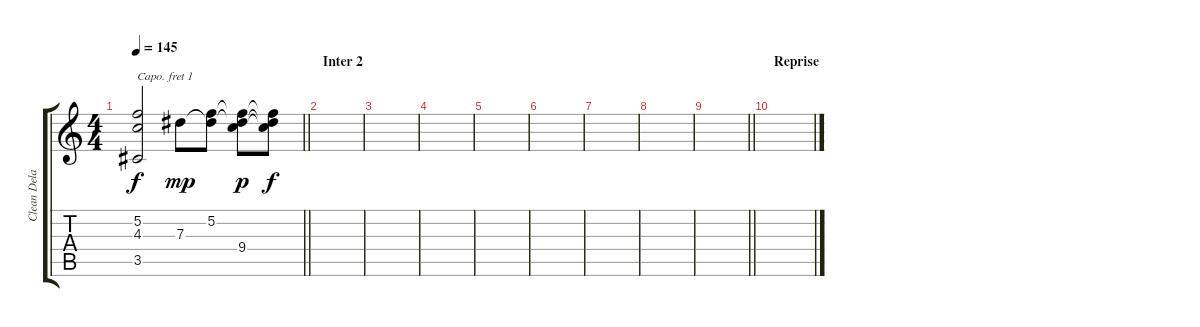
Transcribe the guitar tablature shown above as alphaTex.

\track ("Clean Delay 2" "Clean Dela") {instrument electricguitarclean}
\staff {score tabs}
\capo 1
\tuning (E4 B3 G3 D3 A2 E2) {hide}
\ts (4 4)
\tempo 145
\clef g2
\barLineRight lightlight
\ks c
(5.2{t} 4.3{t} 3.5{t}).2{dy f} 7.3.8{dy mp} (5.2 7.3{t}).8 (5.2{t} 7.3{t} 9.4).8{dy p} (5.2{t} 7.3{t} 9.4{t}).8{dy f} |
\section ("" "Inter 2")
|
|
|
|
|
|
|
\barLineRight lightlight
|
\section ("" "Reprise")
